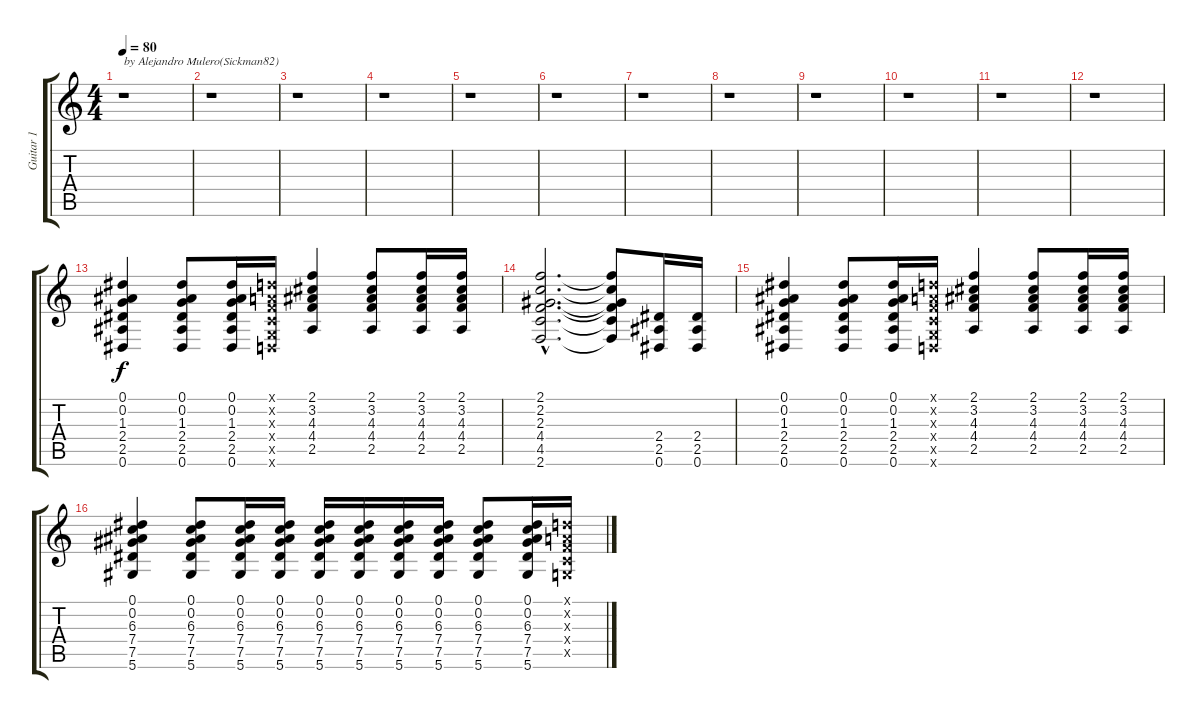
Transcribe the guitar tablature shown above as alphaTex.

\track ("Guitar 1" "Guitar 1") {instrument distortionguitar}
\staff {score tabs}
\tuning (Eb4 Bb3 Gb3 Db3 Ab2 Eb2) {hide}
\ts (4 4)
\tempo 80
\clef g2
\ks c
r.1{txt "by Alejandro Mulero(Sickman82)" dy f instrument distortionguitar} |
r.1 |
r.1 |
r.1 |
r.1 |
r.1 |
r.1 |
r.1 |
r.1 |
r.1 |
r.1 |
r.1 |
(0.1 0.2 1.3 2.4 2.5 0.6).4 (0.1 0.2 1.3 2.4 2.5 0.6).8 (0.1 0.2 1.3 2.4 2.5 0.6).16 (-1.1{x} -1.2{x} -1.3{x} -1.4{x} -1.5{x} -1.6{x}).16 (2.1 3.2 4.3 4.4 2.5).4 (2.1 3.2 4.3 4.4 2.5).8 (2.1 3.2 4.3 4.4 2.5).16 (2.1 3.2 4.3 4.4 2.5).16 |
(2.1{hac} 2.2{hac} 2.3{hac} 4.4{hac} 4.5{hac} 2.6{hac}).2{d} (2.1{t} 2.2{t} 2.3{t} 4.4{t} 4.5{t} 2.6{t}).8 (2.4 2.5 0.6).16 (2.4 2.5 0.6).16 |
(0.1 0.2 1.3 2.4 2.5 0.6).4 (0.1 0.2 1.3 2.4 2.5 0.6).8 (0.1 0.2 1.3 2.4 2.5 0.6).16 (-1.1{x} -1.2{x} -1.3{x} -1.4{x} -1.5{x} -1.6{x}).16 (2.1 3.2 4.3 4.4 2.5).4 (2.1 3.2 4.3 4.4 2.5).8 (2.1 3.2 4.3 4.4 2.5).16 (2.1 3.2 4.3 4.4 2.5).16 |
(0.1 0.2 6.3 7.4 7.5 5.6).4 (0.1 0.2 6.3 7.4 7.5 5.6).8 (0.1 0.2 6.3 7.4 7.5 5.6).16 (0.1 0.2 6.3 7.4 7.5 5.6).16 (0.1 0.2 6.3 7.4 7.5 5.6).16 (0.1 0.2 6.3 7.4 7.5 5.6).16 (0.1 0.2 6.3 7.4 7.5 5.6).16 (0.1 0.2 6.3 7.4 7.5 5.6).16 (0.1 0.2 6.3 7.4 7.5 5.6).8 (0.1 0.2 6.3 7.4 7.5 5.6).16 (-1.1{x} -1.2{x} -1.3{x} -1.4{x} -1.5{x}).16
